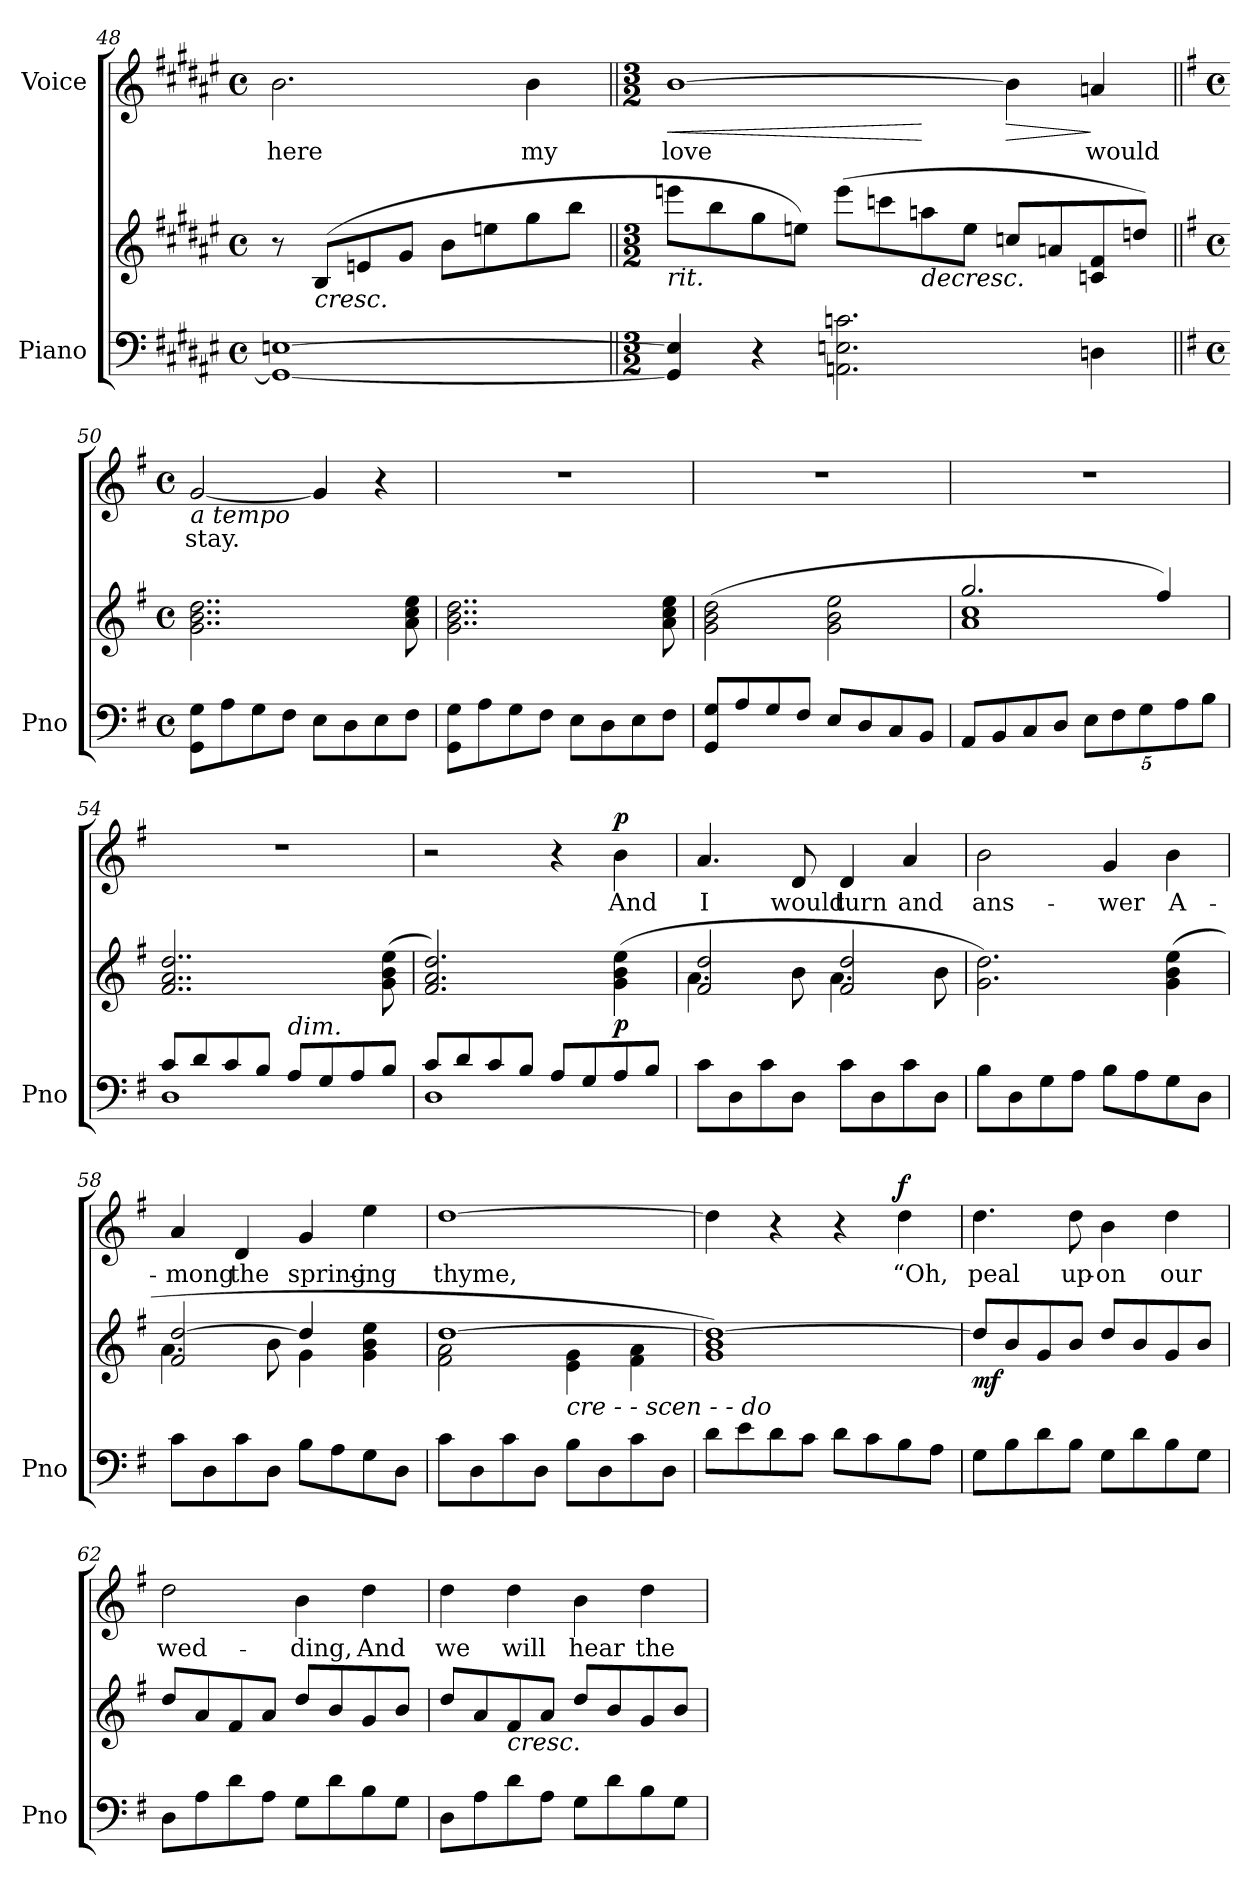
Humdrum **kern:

**kern	**kern	**dynam	**kern	**text	**dynam
*part2	*part2	*part2	*part1	*part1	*part1
*staff3	*staff2	*staff2/3	*staff1	*staff1	*staff1
*I"Piano	*	*	*I"Voice	*	*
*I'Pno	*	*	*	*	*
*clefF4	*clefG2	*	*clefG2	*	*
*k[f#c#g#d#a#e#]	*k[f#c#g#d#a#e#]	*	*k[f#c#g#d#a#e#]	*	*
*M4/4	*M4/4	*	*M4/4	*	*
*met(c)	*met(c)	*	*met(c)	*	*
=48	=48	=48	=48	=48	=48
!	!	!	!	!LO:LY:b	!
1GG#_ [1En	8r	.	2.b\	here	.
!	!	!LO:HP:b	!	!	!
.	(8B/L	<	.	.	.
.	8en/	.	.	.	.
.	8g#/J	.	.	.	.
.	8b\L	.	.	.	.
.	8een\	.	.	.	.
!	!	!	!	!LO:LY:b	!
.	8gg#\	.	4b\	my	.
.	8bb\J	.	.	.	.
!!LO:LB:g=z
=49||	=49||	=49||	=49||	=49||	=49||
*M3/2	*M3/2	*	*M3/2	*	*
!	!	!	!LO:TX:b:i:t=rit.	!	!
!	!LO:TX:b:i:t=rit.	!	!	!	!
!	!	!	!	!LO:LY:b	!LO:HP:b
*	*	*	*^	*	*
4GG#/] 4E/]	8eeen\L	.	[1b	2ryy	love	<
.	8bb\	.	.	.	.	.
4r	8gg#\	.	.	.	.	.
.	8een\J)	.	.	.	.	.
2.AAn\ 2.En\ 2.cn\	(8eee\L	.	.	4ryy	.	.
.	8cccn\	.	.	.	.	.
!	!	!LO:HP:b	!	!	!	!
.	8aan\	>	.	4ryy	.	[
.	8ee\J	.	.	.	.	.
!	!	!	!	!	!	!LO:HP:b
.	8ccn/L	.	4b\]	2ryy	.	>
.	8an/	.	.	.	.	.
!	!	!	!	!	!LO:LY:b	!
4Dn\	8cn/ 8f#/	.	4an/	.	would	]
.	8ddn/J)	[	.	.	.	.
*	*	*	*v	*v	*	*
!!LO:PB:g=z
=50||	=50||	=50||	=50||	=50||	=50||
*k[f#]	*k[f#]	*	*k[f#]	*	*
*M4/4	*M4/4	*	*M4/4	*	*
*met(c)	*met(c)	*	*met(c)	*	*
!	!	!	!LO:TX:b:i:t=a tempo	!	!
!	!	!LO:DY:b	!	!LO:LY:b	!
!	!	!LO:DY:n=1:b	!	!	!
8GG\ 8G\L	2..g\ 2..b\ 2..dd\	f other-dynamics	[2g/	stay.	.
8A\	.	.	.	.	.
8G\	.	.	.	.	.
8F#\J	.	.	.	.	.
8E\L	.	.	4g/]	.	.
8D\	.	.	.	.	.
8E\	.	.	4r	.	.
8F#\J	8a\ 8cc\ 8ee\	.	.	.	.
=51	=51	=51	=51	=51	=51
8GG\ 8G\L	2..g\ 2..b\ 2..dd\	.	1r	.	.
8A\	.	.	.	.	.
8G\	.	.	.	.	.
8F#\J	.	.	.	.	.
8E\L	.	.	.	.	.
8D\	.	.	.	.	.
8E\	.	.	.	.	.
8F#\J	8a\ 8cc\ 8ee\	.	.	.	.
=52	=52	=52	=52	=52	=52
8GG/ 8G/L	(2g\ 2b\ 2dd\	.	1r	.	.
8A/	.	.	.	.	.
8G/	.	.	.	.	.
8F#/J	.	.	.	.	.
8E/L	2g\ 2b\ 2ee\	.	.	.	.
8D/	.	.	.	.	.
8C/	.	.	.	.	.
8BB/J	.	.	.	.	.
!!LO:LB:g=z
=53	=53	=53	=53	=53	=53
*	*^	*	*	*	*
8AA/L	2.gg/	1a 1cc	.	1r	.	.
8BB/	.	.	]	.	.	.
8C/	.	.	.	.	.	.
8D/J	.	.	.	.	.	.
10E\L	.	.	.	.	.	.
10F#\	.	.	.	.	.	.
10G\	.	.	.	.	.	.
.	4ff#/)	.	.	.	.	.
10A\	.	.	.	.	.	.
10B\J	.	.	.	.	.	.
*	*v	*v	*	*	*	*
!!LO:LB:g=z
=54	=54	=54	=54	=54	=54
*^	*	*	*	*	*
8c/L	1D	2..f#/ 2..a/ 2..dd/	.	1r	.	.
8d/	.	.	.	.	.	.
8c/	.	.	.	.	.	.
8B/J	.	.	.	.	.	.
!LO:TX:a:i:t=dim.	!	!	!	!	!	!
8A/L	.	.	.	.	.	.
8G/	.	.	.	.	.	.
8A/	.	.	.	.	.	.
8B/J	.	(8g\ 8b\ 8ee\	.	.	.	.
=55	=55	=55	=55	=55	=55	=55
8c/L	1D	2.f#/ 2.a/ 2.dd/)	.	2r	.	.
8d/	.	.	.	.	.	.
8c/	.	.	.	.	.	.
8B/J	.	.	.	.	.	.
8A/L	.	.	.	4r	.	.
8G/	.	.	.	.	.	.
!	!	!	!LO:DY:b	!	!LO:LY:b	!LO:DY:a
8A/	.	(4g\ 4b\ 4ee\	p	4b\	And	p
8B/J	.	.	.	.	.	.
*v	*v	*	*	*	*	*
=56	=56	=56	=56	=56	=56
*	*^	*	*	*	*
!	!	!	!	!	!LO:LY:b	!
8c\L	2f#/ 2dd/	4.a\	.	4.a/	I	.
8D\	.	.	.	.	.	.
8c\	.	.	.	.	.	.
!	!	!	!	!	!LO:LY:b	!
8D\J	.	8b\	.	8d/	would	.
!	!	!	!	!	!LO:LY:b	!
8c\L	2f#/ 2dd/	4.a\	.	4d/	turn	.
8D\	.	.	.	.	.	.
!	!	!	!	!	!LO:LY:b	!
8c\	.	.	.	4a/	and	.
8D\J	.	8b\	.	.	.	.
!!LO:LB:g=z
=57	=57	=57	=57	=57	=57	=57
!	!	!	!	!	!LO:LY:b	!
*	*v	*v	*	*	*	*
8B\L	2.g\ 2.dd\)	.	2b\	ans-	.
8D\	.	.	.	.	.
8G\	.	.	.	.	.
8A\J	.	.	.	.	.
!	!	!	!	!LO:LY:b	!
8B\L	.	.	4g/	-wer	.
8A\	.	.	.	.	.
!	!	!	!	!LO:LY:b	!
8G\	(4g\ 4b\ 4ee\	.	4b\	A-	.
8D\J	.	.	.	.	.
!!LO:PB:g=z
=58	=58	=58	=58	=58	=58
*	*^	*	*	*	*
!	!	!	!	!	!LO:LY:b	!
8c\L	2f#/ [2dd/	4.a\	.	4a/	-mong	.
8D\	.	.	.	.	.	.
!	!	!	!	!	!LO:LY:b	!
8c\	.	.	.	4d/	the	.
8D\J	.	8b\	.	.	.	.
!	!	!	!	!	!LO:LY:b	!
8B\L	4dd/]	4g\	.	4g/	spring-	.
8A\	.	.	.	.	.	.
!	!	!	!	!	!LO:LY:b	!
8G\	4g\ 4b\ 4ee\	4ryy	.	4ee\	-ing	.
8D\J	.	.	.	.	.	.
=59	=59	=59	=59	=59	=59	=59
!	!	!	!	!	!LO:LY:b	!
8c\L	[1dd	2f#\ 2a\	.	[1dd	thyme,	.
8D\	.	.	.	.	.	.
8c\	.	.	.	.	.	.
8D\J	.	.	.	.	.	.
!	!	!LO:TX:b:i:t=cre     -         -      scen      -         -      do	!	!	!	!
8B\L	.	4e\ 4g\	.	.	.	.
8D\	.	.	.	.	.	.
8c\	.	4f#\ 4a\	.	.	.	.
8D\J	.	.	.	.	.	.
*	*v	*v	*	*	*	*
=60	=60	=60	=60	=60	=60
8d\L	1g 1b 1dd_)	.	4dd\]	.	.
8e\	.	.	.	.	.
8d\	.	.	4r	.	.
8c\J	.	.	.	.	.
8d\L	.	.	4r	.	.
8c\	.	.	.	.	.
!	!	!	!	!LO:LY:b	!LO:DY:a
8B\	.	.	4dd\	“Oh,	f
8A\J	.	.	.	.	.
!!LO:LB:g=z
=61	=61	=61	=61	=61	=61
!	!	!LO:DY:b	!	!LO:LY:b	!
8G\L	8dd/L]	mf	4.dd\	peal	.
8B\	8b/	.	.	.	.
8d\	8g/	.	.	.	.
!	!	!	!	!LO:LY:b	!
8B\J	8b/J	.	8dd\	up-	.
!	!	!	!	!LO:LY:b	!
8G\L	8dd/L	.	4b\	-on	.
8d\	8b/	.	.	.	.
!	!	!	!	!LO:LY:b	!
8B\	8g/	.	4dd\	our	.
8G\J	8b/J	.	.	.	.
!!LO:LB:g=z
=62	=62	=62	=62	=62	=62
!	!	!	!	!LO:LY:b	!
8D\L	8dd/L	.	2dd\	wed-	.
8A\	8a/	.	.	.	.
8d\	8f#/	.	.	.	.
8A\J	8a/J	.	.	.	.
!	!	!	!	!LO:LY:b	!
8G\L	8dd/L	.	4b\	-ding,	.
8d\	8b/	.	.	.	.
!	!	!	!	!LO:LY:b	!
8B\	8g/	.	4dd\	And	.
8G\J	8b/J	.	.	.	.
=63	=63	=63	=63	=63	=63
!	!	!	!	!LO:LY:b	!
8D\L	8dd/L	.	4dd\	we	.
8A\	8a/	.	.	.	.
!	!LO:TX:b:i:t=cresc.	!	!	!	!
!	!	!	!	!LO:LY:b	!
8d\	8f#/	.	4dd\	will	.
8A\J	8a/J	.	.	.	.
!	!	!	!	!LO:LY:b	!
8G\L	8dd/L	.	4b\	hear	.
8d\	8b/	.	.	.	.
!	!	!	!	!LO:LY:b	!
8B\	8g/	.	4dd\	the	.
8G\J	8b/J	.	.	.	.
=	=	=	=	=	=
*-	*-	*-	*-	*-	*-
